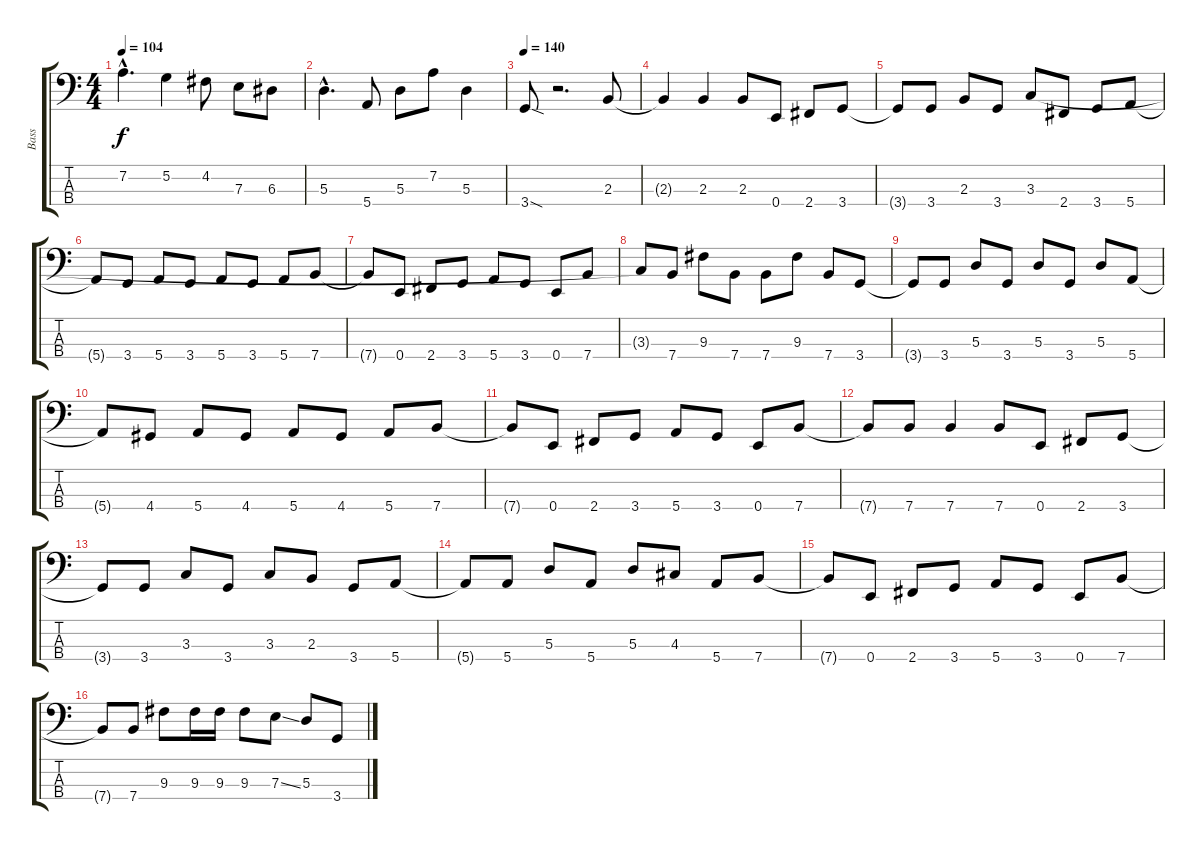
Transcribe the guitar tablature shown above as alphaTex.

\track ("Bass" "Bass") {instrument electricbassfinger}
\staff {score tabs}
\tuning (G2 D2 A1 E1) {hide}
\ts (4 4)
\tempo 104
\clef f4
\ks c
7.2{hac}.4{d dy f} 5.2.4 4.2.8 7.3.8 6.3.8 |
5.3{hac}.4{d} 5.4.8 5.3.8 7.2.8 5.3.4 |
\tempo 140
3.4{sod}.8 r.2{d} 2.3.8 |
2.3{t}.4 2.3.4 2.3.8 0.4.8 2.4.8 3.4.8 |
3.4{t}.8 3.4.8 2.3.8 3.4.8 3.3.8 2.4.8 3.4.8 5.4.8 |
5.4{t}.8 3.4.8 5.4.8 3.4.8 5.4.8 3.4.8 5.4.8 7.4.8 |
7.4{t}.8 0.4.8 2.4.8 3.4.8 5.4.8 3.4.8 0.4.8 7.4.8 |
3.3{t}.8 7.4.8 9.3.8 7.4.8 7.4.8 9.3.8 7.4.8 3.4.8 |
3.4{t}.8 3.4.8 5.3.8 3.4.8 5.3.8 3.4.8 5.3.8 5.4.8 |
5.4{t}.8 4.4.8 5.4.8 4.4.8 5.4.8 4.4.8 5.4.8 7.4.8 |
7.4{t}.8 0.4.8 2.4.8 3.4.8 5.4.8 3.4.8 0.4.8 7.4.8 |
7.4{t}.8 7.4.8 7.4.4 7.4.8 0.4.8 2.4.8 3.4.8 |
3.4{t}.8 3.4.8 3.3.8 3.4.8 3.3.8 2.3.8 3.4.8 5.4.8 |
5.4{t}.8 5.4.8 5.3.8 5.4.8 5.3.8 4.3.8 5.4.8 7.4.8 |
7.4{t}.8 0.4.8 2.4.8 3.4.8 5.4.8 3.4.8 0.4.8 7.4.8 |
7.4{t}.8 7.4.8 9.3.8 9.3.16 9.3.16 9.3.8 7.3{ss}.8 5.3.8 3.4.8
